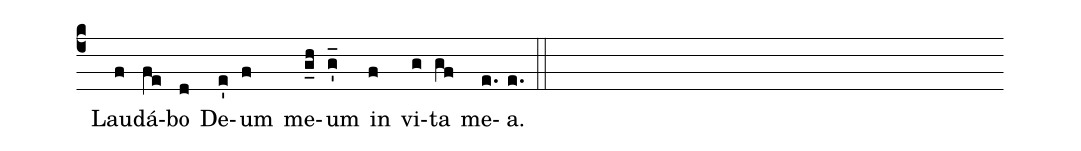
%%
(c4) () Lau(f)dá(fe)bo(d) De(e')um(f) me(g_0h)um(g_') in(f) vi(g)ta(gf) me(e.)a.(e.) (::)
